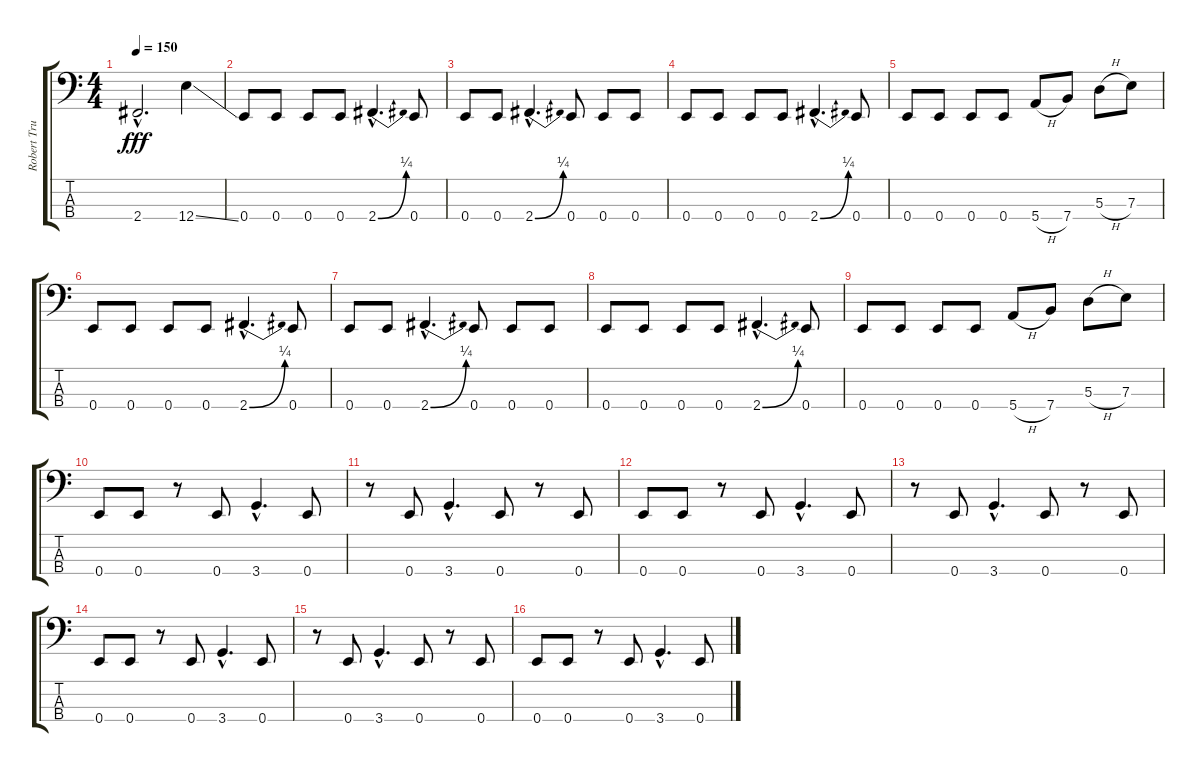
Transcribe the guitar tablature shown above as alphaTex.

\track ("Robert Trujillo" "Robert Tru") {instrument electricbassfinger}
\staff {score tabs}
\tuning (G2 D2 A1 E1) {hide}
\ts (4 4)
\tempo 150
\clef f4
\ks c
2.4{hac t}.2{d dy fff} 12.4{ss}.4 |
0.4.8 0.4.8 0.4.8 0.4.8 2.4{be (bend 0 0 60 1) hac}.4{d} 0.4.8 |
0.4.8 0.4.8 2.4{be (bend 0 0 60 1) hac}.4{d} 0.4.8 0.4.8 0.4.8 |
0.4.8 0.4.8 0.4.8 0.4.8 2.4{be (bend 0 0 60 1) hac}.4{d} 0.4.8 |
0.4.8 0.4.8 0.4.8 0.4.8 5.4{h}.8 7.4.8 5.3{h}.8 7.3.8 |
0.4.8 0.4.8 0.4.8 0.4.8 2.4{be (bend 0 0 60 1) hac}.4{d} 0.4.8 |
0.4.8 0.4.8 2.4{be (bend 0 0 60 1) hac}.4{d} 0.4.8 0.4.8 0.4.8 |
0.4.8 0.4.8 0.4.8 0.4.8 2.4{be (bend 0 0 60 1) hac}.4{d} 0.4.8 |
0.4.8 0.4.8 0.4.8 0.4.8 5.4{h}.8 7.4.8 5.3{h}.8 7.3.8 |
0.4.8 0.4.8 r.8 0.4.8 3.4{hac}.4{d} 0.4.8 |
r.8 0.4.8 3.4{hac}.4{d} 0.4.8 r.8 0.4.8 |
0.4.8 0.4.8 r.8 0.4.8 3.4{hac}.4{d} 0.4.8 |
r.8 0.4.8 3.4{hac}.4{d} 0.4.8 r.8 0.4.8 |
0.4.8 0.4.8 r.8 0.4.8 3.4{hac}.4{d} 0.4.8 |
r.8 0.4.8 3.4{hac}.4{d} 0.4.8 r.8 0.4.8 |
0.4.8 0.4.8 r.8 0.4.8 3.4{hac}.4{d} 0.4.8
